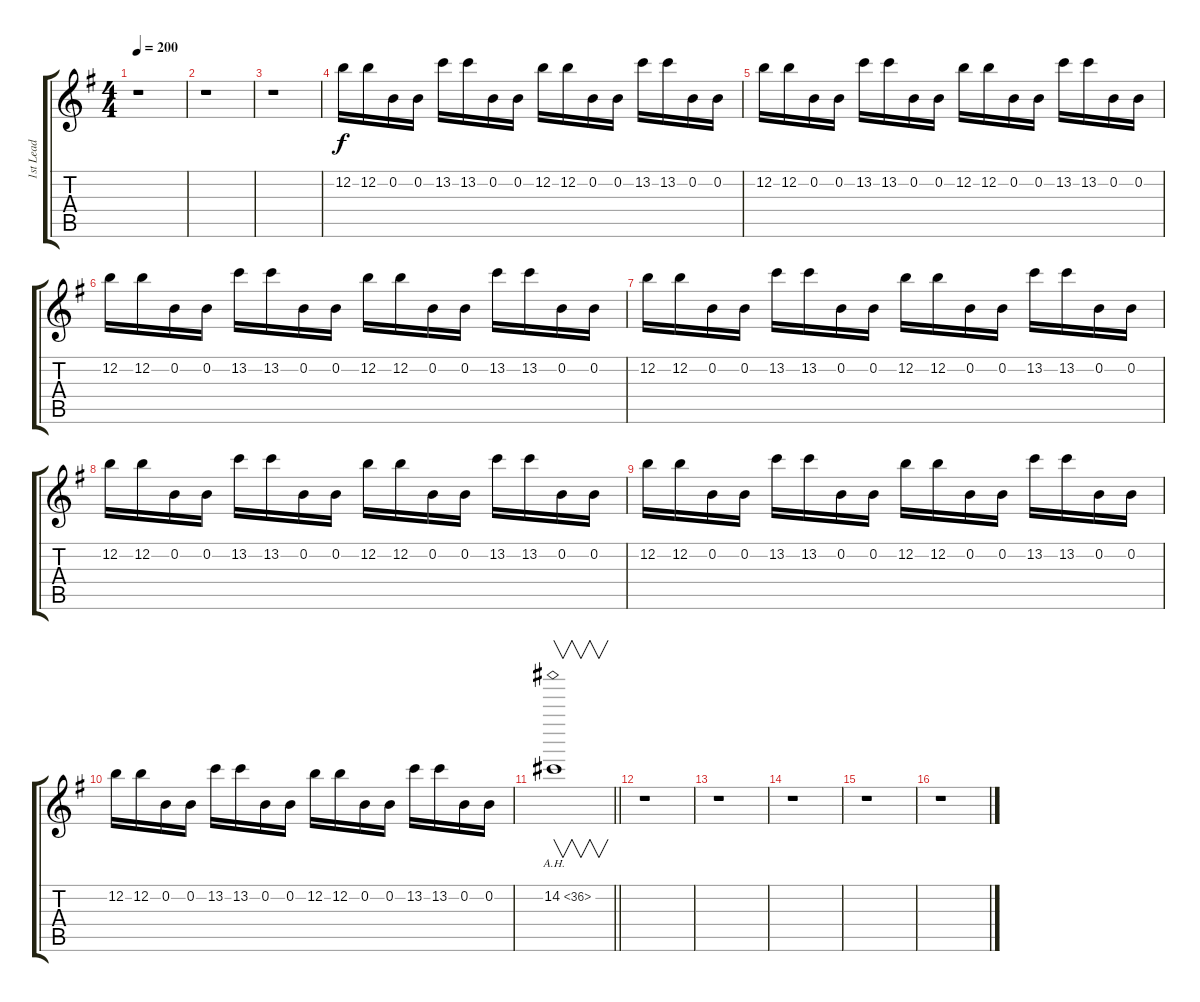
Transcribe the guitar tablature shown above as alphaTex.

\track ("1st Lead" "1st Lead") {instrument distortionguitar}
\staff {score tabs}
\tuning (E4 B3 G3 D3 A2 E2) {hide}
\ts (4 4)
\tempo 200
\clef g2
\ks g
r.1{dy f} |
r.1 |
r.1 |
12.2.16 12.2.16 0.2.16 0.2.16 13.2.16 13.2.16 0.2.16 0.2.16 12.2.16 12.2.16 0.2.16 0.2.16 13.2.16 13.2.16 0.2.16 0.2.16 |
12.2.16 12.2.16 0.2.16 0.2.16 13.2.16 13.2.16 0.2.16 0.2.16 12.2.16 12.2.16 0.2.16 0.2.16 13.2.16 13.2.16 0.2.16 0.2.16 |
12.2.16 12.2.16 0.2.16 0.2.16 13.2.16 13.2.16 0.2.16 0.2.16 12.2.16 12.2.16 0.2.16 0.2.16 13.2.16 13.2.16 0.2.16 0.2.16 |
12.2.16 12.2.16 0.2.16 0.2.16 13.2.16 13.2.16 0.2.16 0.2.16 12.2.16 12.2.16 0.2.16 0.2.16 13.2.16 13.2.16 0.2.16 0.2.16 |
12.2.16 12.2.16 0.2.16 0.2.16 13.2.16 13.2.16 0.2.16 0.2.16 12.2.16 12.2.16 0.2.16 0.2.16 13.2.16 13.2.16 0.2.16 0.2.16 |
12.2.16 12.2.16 0.2.16 0.2.16 13.2.16 13.2.16 0.2.16 0.2.16 12.2.16 12.2.16 0.2.16 0.2.16 13.2.16 13.2.16 0.2.16 0.2.16 |
12.2.16 12.2.16 0.2.16 0.2.16 13.2.16 13.2.16 0.2.16 0.2.16 12.2.16 12.2.16 0.2.16 0.2.16 13.2.16 13.2.16 0.2.16 0.2.16 |
\barLineRight lightlight
14.2{ah 22}.1{v} |
r.1 |
r.1 |
r.1 |
r.1 |
r.1
